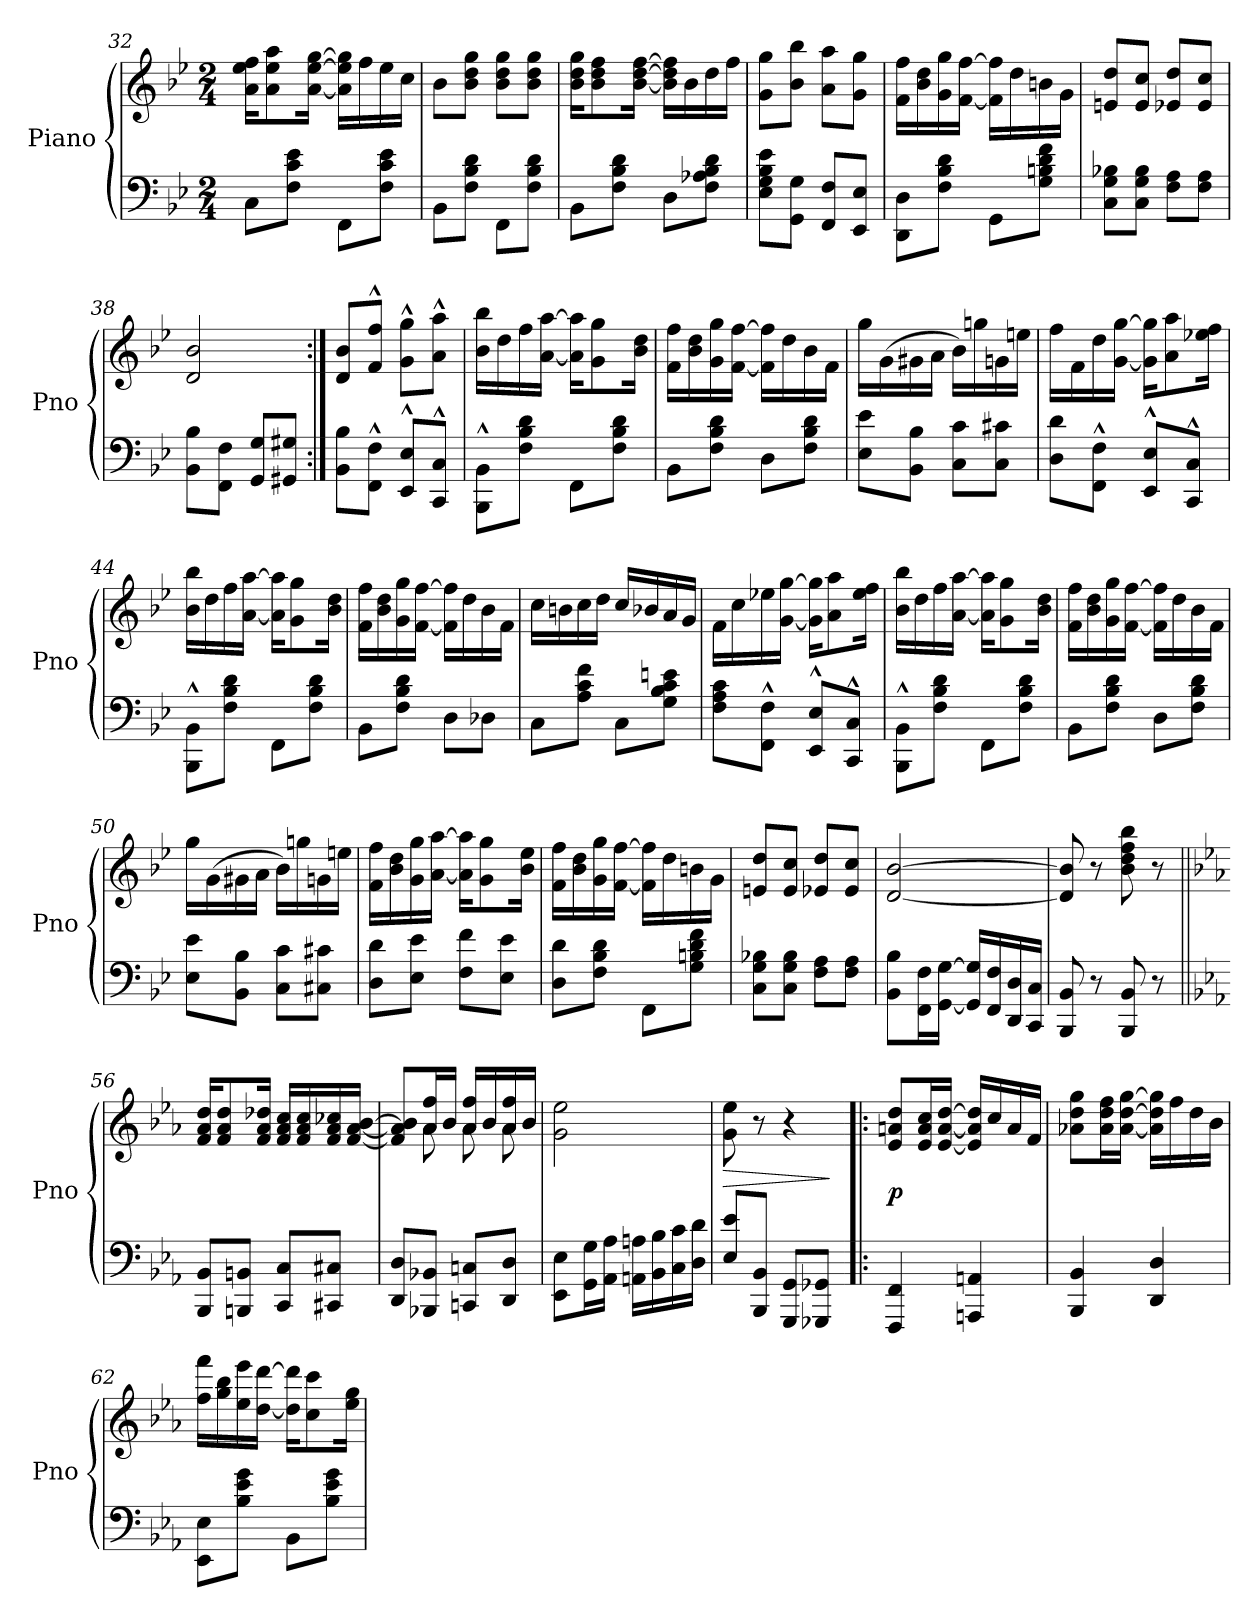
**kern	**kern	**dynam
*part1	*part1	*part1
*staff2	*staff1	*staff1/2
*I"Piano	*	*
*I'Pno	*	*
*clefF4	*clefG2	*
*k[b-e-]	*k[b-e-]	*
*M2/4	*M2/4	*
=32	=32	=32
8CL	16a 16ee- 16ffKL	.
.	8a 8ee- 8aa	.
8F 8c 8e-J	.	.
.	[16a [16ee- [16ggJk	.
8FFL	16a] 16ee-] 16gg]LL	.
.	16ff	.
8F 8c 8e-J	16ee-	.
.	16ccJJ	.
=33	=33	=33
8BB-L	8b-L	.
8F 8B- 8dJ	8b- 8dd 8ggJ	.
8FFL	8b- 8dd 8ggL	.
8F 8B- 8dJ	8b- 8dd 8ggJ	.
=34	=34	=34
8BB-L	16b- 16dd 16ggKL	.
.	8b- 8dd 8ff	.
8F 8B- 8dJ	.	.
.	[16b- [16dd [16ffJk	.
8DL	16b-] 16dd] 16ff]LL	.
.	16b-	.
8F 8A-X 8B- 8dJ	16dd	.
.	16ffJJ	.
=35	=35	=35
8E- 8G 8B- 8e-L	8g 8ggL	.
8GG 8GJ	8b- 8bb-J	.
8FF 8FL	8a 8aaL	.
8EE- 8E-J	8g 8ggJ	.
=36	=36	=36
8DD 8DL	16f 16ffLL	.
.	16b- 16dd	.
8F 8B- 8dJ	16g 16gg	.
.	[16f [16ffJJ	.
8GGL	16f] 16ff]LL	.
.	16dd	.
8G 8Bn 8d 8fJ	16bn	.
.	16gJJ	.
=37	=37	=37
8C 8G 8B-XL	8en 8ddL	.
8C 8G 8B-J	8e 8ccJ	.
8F 8AL	8e-X 8ddL	.
8F 8AJ	8e- 8ccJ	.
=38	=38	=38
8BB- 8B-L	2d 2b-	.
8FF 8FJ	.	.
8GG 8GL	.	.
8GG#X 8G#XJ	.	.
=39:|!	=39:|!	=39:|!
8BB- 8B-L	8d 8b-L	.
8FF^^ 8F^^J	8f^^ 8ff^^J	.
8EE-^^< 8E-^^<L	8g^^ 8gg^^L	.
8CC^^< 8C^^<J	8a^^ 8aa^^J	.
=40	=40	=40
8BBB-^^\ 8BB-^^\L	16b- 16bb-LL	.
.	16dd	.
8F\ 8B-\ 8d\J	16ff	.
.	[16a [16aaJJ	.
8FFL	16a] 16aa]KL	.
.	8g 8gg	.
8F 8B- 8dJ	.	.
.	16b- 16ddJk	.
=41	=41	=41
8BB-L	16f 16ffLL	.
.	16b- 16dd	.
8F 8B- 8dJ	16g 16gg	.
.	[16f [16ffJJ	.
8DL	16f]\ 16ff]\LL	.
.	16dd\	.
8F 8B- 8dJ	16b-\	.
.	16f\JJ	.
=42	=42	=42
8E- 8e-L	16ggLL	.
.	(16g	.
8BB- 8B-J	16g#X	.
.	16aJJ	.
8C 8cL	16b-LL)	.
.	16ggn	.
8C 8c#XJ	16gn	.
.	16eenJJ	.
=43	=43	=43
8D 8dL	16ffLL	.
.	16f	.
8FF^^ 8F^^J	16dd	.
.	[16g [16ggJJ	.
8EE-^^< 8E-^^<L	16g] 16gg]KL	.
.	8a 8aa	.
8CC^^< 8C^^<J	.	.
.	16ee-X 16ffJk	.
=44	=44	=44
8BBB-^^\ 8BB-^^\L	16b- 16bb-LL	.
.	16dd	.
8F\ 8B-\ 8d\J	16ff	.
.	[16a [16aaJJ	.
8FFL	16a] 16aa]KL	.
.	8g 8gg	.
8F 8B- 8dJ	.	.
.	16b- 16ddJk	.
=45	=45	=45
8BB-L	16f 16ffLL	.
.	16b- 16dd	.
8F 8B- 8dJ	16g 16gg	.
.	[16f [16ffJJ	.
8DL	16f]\ 16ff]\LL	.
.	16dd\	.
8D-XJ	16b-\	.
.	16f\JJ	.
=46	=46	=46
8CL	16ccLL	.
.	16bn	.
8A 8c 8fJ	16cc	.
.	16ddJJ	.
8CL	16ccLL	.
.	16b-X	.
8G 8B- 8c 8enJ	16a	.
.	16gJJ	.
=47	=47	=47
8F 8A 8cL	16fLL	.
.	16cc	.
8FF^^ 8F^^J	16ee-X	.
.	[16g [16ggJJ	.
8EE-^^< 8E-^^<L	16g] 16gg]KL	.
.	8a 8aa	.
8CC^^< 8C^^<J	.	.
.	16ee- 16ffJk	.
=48	=48	=48
8BBB-^^\ 8BB-^^\L	16b- 16bb-LL	.
.	16dd	.
8F\ 8B-\ 8d\J	16ff	.
.	[16a [16aaJJ	.
8FFL	16a] 16aa]KL	.
.	8g 8gg	.
8F 8B- 8dJ	.	.
.	16b- 16ddJk	.
=49	=49	=49
8BB-L	16f 16ffLL	.
.	16b- 16dd	.
8F 8B- 8dJ	16g 16gg	.
.	[16f [16ffJJ	.
8DL	16f]\ 16ff]\LL	.
.	16dd\	.
8F 8B- 8dJ	16b-\	.
.	16f\JJ	.
=50	=50	=50
8E- 8e-L	16ggLL	.
.	(16g	.
8BB- 8B-J	16g#X	.
.	16aJJ	.
8C 8cL	16b-LL)	.
.	16ggn	.
8C#X 8c#XJ	16gn	.
.	16eenJJ	.
=51	=51	=51
8D 8dL	16f 16ffLL	.
.	16b- 16dd	.
8E- 8e-J	16g 16gg	.
.	[16a [16aaJJ	.
8F 8fL	16a] 16aa]KL	.
.	8g 8gg	.
8E- 8e-J	.	.
.	16b- 16ee-Jk	.
=52	=52	=52
8D 8dL	16f 16ffLL	.
.	16b- 16dd	.
8F 8B- 8dJ	16g 16gg	.
.	[16f [16ffJJ	.
8FFL	16f] 16ff]LL	.
.	16dd	.
8G 8Bn 8d 8fJ	16bn	.
.	16gJJ	.
=53	=53	=53
8C 8G 8B-XL	8en 8ddL	.
8C 8G 8B-J	8e 8ccJ	.
8F 8AL	8e-X 8ddL	.
8F 8AJ	8e- 8ccJ	.
=54	=54	=54
8BB-\ 8B-\L	[2d [2b-	.
16FF\ 16F\L	.	.
[16GG\ [16G\JJ	.	.
16GG] 16G]LL	.	.
16FF 16F	.	.
16DD 16D	.	.
16CC 16CJJ	.	.
=55	=55	=55
8BBB- 8BB-	8d] 8b-]	.
8r	8r	.
8BBB- 8BB-	8b- 8dd 8ff 8bb-	.
8r	8r	.
=56||	=56||	=56||
*k[b-e-a-]	*k[b-e-a-]	*
8BBB- 8BB-L	16f 16a- 16ddKL	.
.	8f 8a- 8dd	.
8BBBn 8BBnJ	.	.
.	16f 16a- 16dd-XJk	.
8CC 8CL	16f 16a- 16ccLL	.
.	16f 16a- 16cc	.
8CC#X 8C#XJ	16f 16a- 16cc-X	.
.	[16f [16a- [16b-JJ	.
=57	=57	=57
*	*^	*
8DD 8DL	8f] 8a-] 8b-]L	8ryy	.
8BBB-X 8BB-XJ	16a- 16ffL	8a-	.
.	16b-JJ	.	.
8CCn 8CnL	16a- 16ffLL	8a-	.
.	16b-	.	.
8DD 8DJ	16a- 16ff	8a-	.
.	16b-JJ	.	.
*	*v	*v	*
=58	=58	=58
8EE-\ 8E-\L	2g 2ee-	.
16GG\ 16G\L	.	.
16AA-\ 16A-\JJ	.	.
16AAn 16AnLL	.	.
16BB- 16B-	.	.
16C 16c	.	.
16D 16dJJ	.	.
=59	=59	=59
8E- 8e-L	8g 8ee-	>
8BBB- 8BB-J	8r	.
8GGG 8GGL	4r	.
8GGG-X 8GG-XJ	.	.
.	.	]
=60!|:	=60!|:	=60!|:
4FFF 4FF	8e- 8an 8ddL	p
.	16e- 16a 16ccL	.
.	[16e- [16a [16ddJJ	.
4AAAn 4AAn	16e-] 16a] 16dd]LL	.
.	16cc	.
.	16a	.
.	16fJJ	.
=61	=61	=61
4BBB- 4BB-	8a-X 8dd 8ggL	.
.	16a- 16dd 16ffL	.
.	[16a- [16dd [16ggJJ	.
4DD 4D	16a-] 16dd] 16gg]LL	.
.	16ff	.
.	16dd	.
.	16b-JJ	.
=62	=62	=62
8EE- 8E-L	16ff 16fffLL	.
.	16gg 16bb-	.
8B- 8e- 8gJ	16ee- 16eee-	.
.	[16dd [16dddJJ	.
8BB-L	16dd] 16ddd]KL	.
.	8cc 8ccc	.
8B- 8e- 8gJ	.	.
.	16ee- 16ggJk	.
=	=	=
*-	*-	*-
